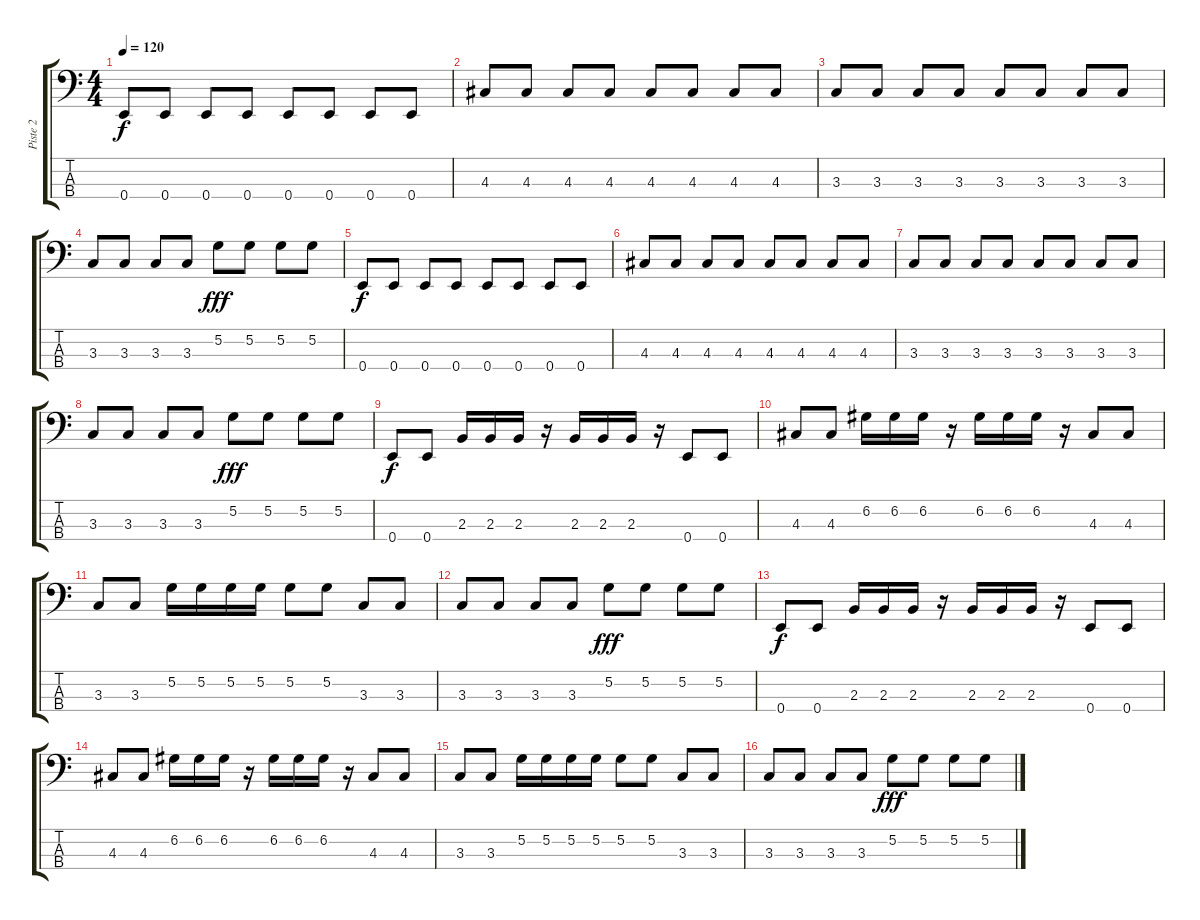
\track ("Piste 2" "Piste 2") {instrument electricbasspick}
\staff {score tabs}
\tuning (G2 D2 A1 E1) {hide}
\ts (4 4)
\tempo 120
\clef f4
\ks c
0.4.8{dy f instrument electricbasspick} 0.4.8 0.4.8 0.4.8 0.4.8 0.4.8 0.4.8 0.4.8 |
4.3.8 4.3.8 4.3.8 4.3.8 4.3.8 4.3.8 4.3.8 4.3.8 |
3.3.8 3.3.8 3.3.8 3.3.8 3.3.8 3.3.8 3.3.8 3.3.8 |
3.3.8 3.3.8 3.3.8 3.3.8 5.2.8{dy fff} 5.2.8 5.2.8 5.2.8 |
0.4.8{dy f} 0.4.8 0.4.8 0.4.8 0.4.8 0.4.8 0.4.8 0.4.8 |
4.3.8 4.3.8 4.3.8 4.3.8 4.3.8 4.3.8 4.3.8 4.3.8 |
3.3.8 3.3.8 3.3.8 3.3.8 3.3.8 3.3.8 3.3.8 3.3.8 |
3.3.8 3.3.8 3.3.8 3.3.8 5.2.8{dy fff} 5.2.8 5.2.8 5.2.8 |
0.4.8{dy f} 0.4.8 2.3.16 2.3.16 2.3.16 r.16 2.3.16 2.3.16 2.3.16 r.16 0.4.8 0.4.8 |
4.3.8 4.3.8 6.2.16 6.2.16 6.2.16 r.16 6.2.16 6.2.16 6.2.16 r.16 4.3.8 4.3.8 |
3.3.8 3.3.8 5.2.16 5.2.16 5.2.16 5.2.16 5.2.8 5.2.8 3.3.8 3.3.8 |
3.3.8 3.3.8 3.3.8 3.3.8 5.2.8{dy fff} 5.2.8 5.2.8 5.2.8 |
0.4.8{dy f} 0.4.8 2.3.16 2.3.16 2.3.16 r.16 2.3.16 2.3.16 2.3.16 r.16 0.4.8 0.4.8 |
4.3.8 4.3.8 6.2.16 6.2.16 6.2.16 r.16 6.2.16 6.2.16 6.2.16 r.16 4.3.8 4.3.8 |
3.3.8 3.3.8 5.2.16 5.2.16 5.2.16 5.2.16 5.2.8 5.2.8 3.3.8 3.3.8 |
3.3.8 3.3.8 3.3.8 3.3.8 5.2.8{dy fff} 5.2.8 5.2.8 5.2.8
